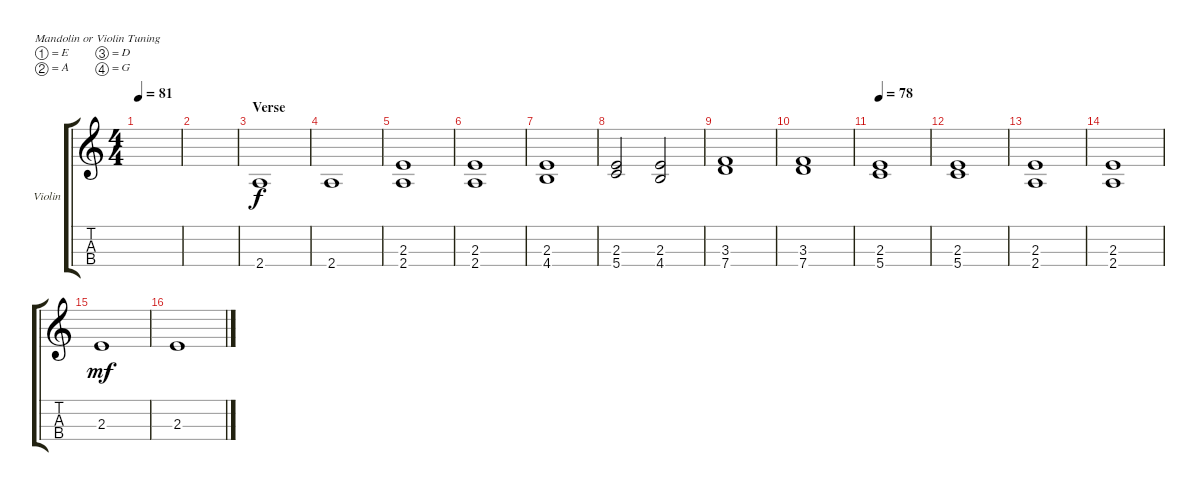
\defaultSystemsLayout 4
\bracketExtendMode groupsimilarinstruments
\firstSystemTrackNameOrientation horizontal
\otherSystemsTrackNameOrientation horizontal
\track ("Violins ensemble" "Violin") {instrument violin}
\staff {score tabs}
\tuning (E5 A4 D4 G3)
\ts (4 4)
\tempo 81
\clef g2
\ks c
|
|
\section ("" "Verse")
2.4.1 |
\scale
0.333333 2.4.1 |
\scale
0.333333 (2.4 2.3).1 |
\scale
0.333333 (2.4 2.3).1 |
\scale
0.333333 (4.4 2.3).1 |
\scale
0.333333 (2.3 5.4).2 (4.4 2.3).2 |
\scale
0.333333 (7.4 3.3).1 |
\scale
0.333333 (3.3 7.4).1 |
\tempo 78
\scale
0.333333 (2.3 5.4).1 |
\scale
0.333333 (2.3 5.4).1 |
\scale
0.333333 (2.4 2.3).1 |
\scale
0.333333 (2.4 2.3).1 |
\scale
0.333333 2.3.1{dy mf} |
\scale
0.333333 2.3.1
